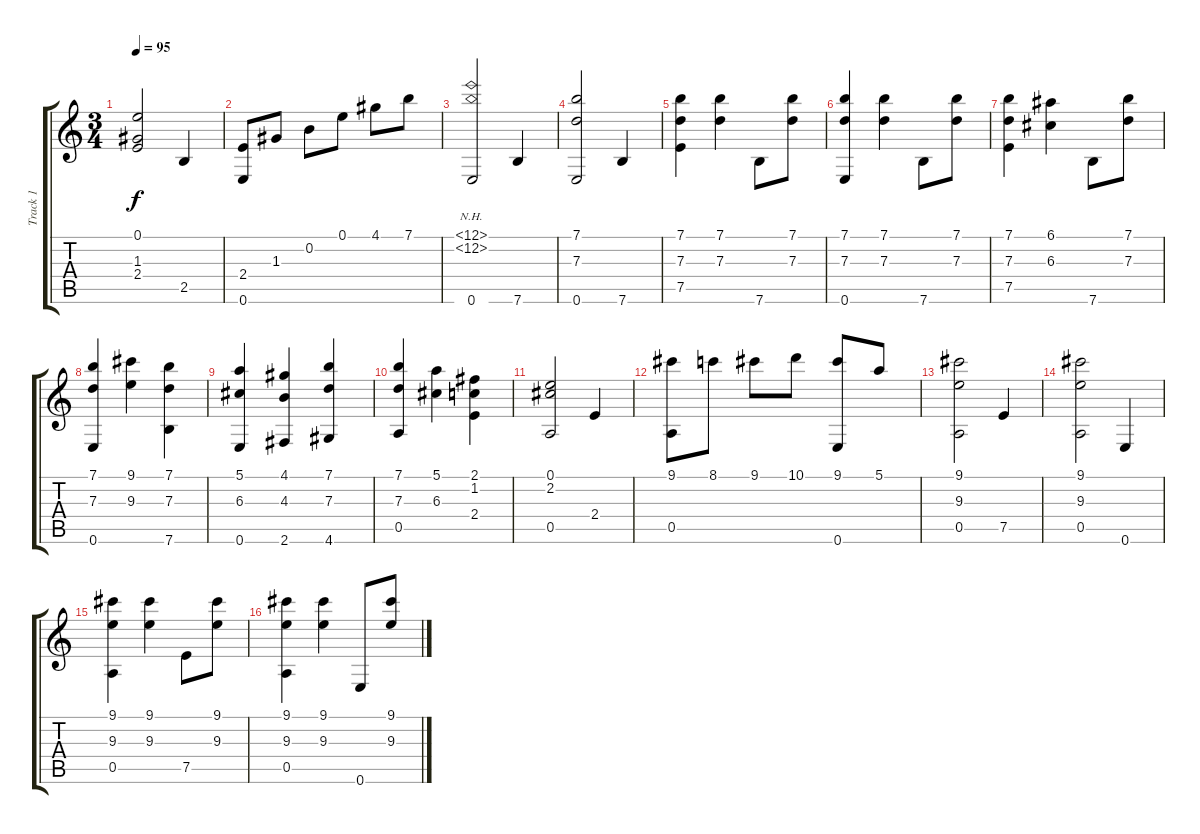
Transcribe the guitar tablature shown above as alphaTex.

\track ("Track 1" "Track 1") {instrument acousticguitarsteel}
\staff {score tabs}
\tuning (E4 B3 G3 D3 A2 E2) {hide}
\ts (3 4)
\tempo 95
\clef g2
\ks c
(0.1 1.3 2.4).2{dy f} 2.5.4 |
(2.4 0.6).8 1.3.8 0.2.8 0.1.8 4.1.8 7.1.8 |
(12.1{nh} 12.2{nh} 0.6).2 7.6.4 |
(7.1 7.3 0.6).2 7.6.4 |
(7.1 7.3 7.5).4 (7.1 7.3).4 7.6.8 (7.1 7.3).8 |
(7.1 7.3 0.6).4 (7.1 7.3).4 7.6.8 (7.1 7.3).8 |
(7.1 7.3 7.5).4 (6.1 6.3).4 7.6.8 (7.1 7.3).8 |
(7.1 7.3 0.6).4 (9.1 9.3).4 (7.1 7.3 7.6).4 |
(5.1 6.3 0.6).4 (4.1 4.3 2.6).4 (7.1 7.3 4.6).4 |
(7.1 7.3 0.5).4 (5.1 6.3).4 (2.1 1.2 2.4).4 |
(0.1 2.2 0.5).2 2.4.4 |
(9.1 0.5).8 8.1.8 9.1.8 10.1.8 (9.1 0.6).8 5.1.8 |
(9.1 9.3 0.5).2 7.5.4 |
(9.1 9.3 0.5).2 0.6.4 |
(9.1 9.3 0.5).4 (9.1 9.3).4 7.5.8 (9.1 9.3).8 |
(9.1 9.3 0.5).4 (9.1 9.3).4 0.6.8 (9.1 9.3).8
